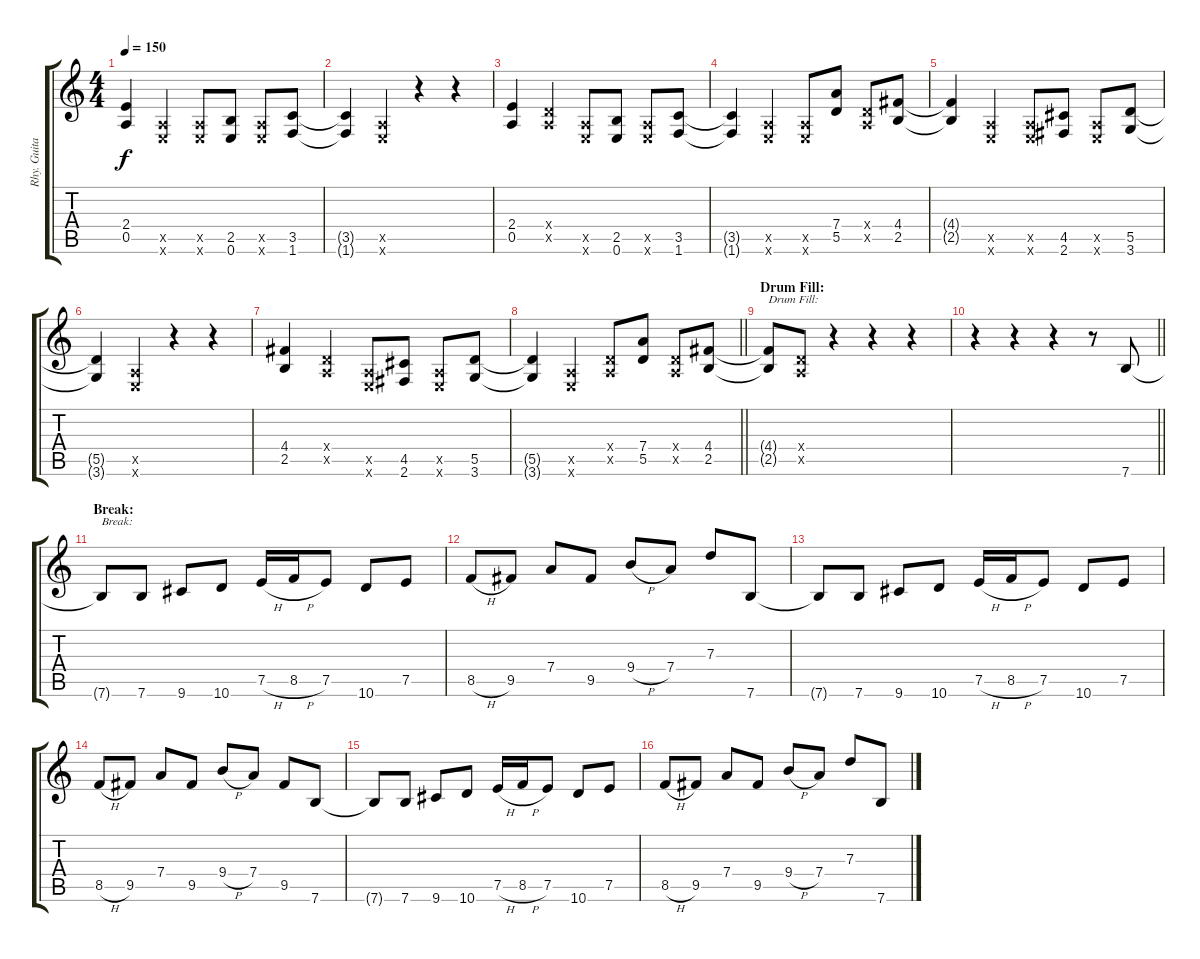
\track ("Rhy. Guitar 2" "Rhy. Guita") {instrument acousticguitarsteel}
\staff {score tabs}
\tuning (E4 B3 G3 D3 A2 E2) {hide}
\ts (4 4)
\tempo 150
\clef g2
\ks c
(2.4{t} 0.5{t}).4{dy f} (0.5{x} 0.6{x}).4 (0.5{x} 0.6{x}).8 (2.5 0.6).8 (0.5{x} 0.6{x}).8 (3.5 1.6).8 |
(3.5{t} 1.6{t}).4 (0.5{x} 0.6{x}).4 r.4 r.4 |
(2.4 0.5).4 (0.4{x} 0.5{x}).4 (0.5{x} 0.6{x}).8 (2.5 0.6).8 (0.5{x} 0.6{x}).8 (3.5 1.6).8 |
(3.5{t} 1.6{t}).4 (0.5{x} 0.6{x}).4 (0.5{x} 0.6{x}).8 (7.4 5.5).8 (0.4{x} 0.5{x}).8 (4.4 2.5).8 |
(4.4{t} 2.5{t}).4 (0.5{x} 0.6{x}).4 (0.5{x} 0.6{x}).8 (4.5 2.6).8 (0.5{x} 0.6{x}).8 (5.5 3.6).8 |
(5.5{t} 3.6{t}).4 (0.5{x} 0.6{x}).4 r.4 r.4 |
(4.4 2.5).4 (0.4{x} 0.5{x}).4 (0.5{x} 0.6{x}).8 (4.5 2.6).8 (0.5{x} 0.6{x}).8 (5.5 3.6).8 |
\barLineRight lightlight
(5.5{t} 3.6{t}).4 (0.5{x} 0.6{x}).4 (0.4{x} 0.5{x}).8 (7.4 5.5).8 (0.4{x} 0.5{x}).8 (4.4 2.5).8 |
\section ("" "Drum Fill:")
(4.4{t} 2.5{t}).8{txt "Drum Fill:"} (0.4{x} 0.5{x}).8 r.4 r.4 r.4 |
\barLineRight lightlight
r.4 r.4 r.4 r.8 7.6.8 |
\section ("" "Break:")
7.6{t}.8{txt "Break:"} 7.6.8 9.6.8 10.6.8 7.5{h}.16 8.5{h}.16 7.5.8 10.6.8 7.5.8 |
8.5{h}.8 9.5.8 7.4.8 9.5.8 9.4{h}.8 7.4.8 7.3.8 7.6.8 |
7.6{t}.8 7.6.8 9.6.8 10.6.8 7.5{h}.16 8.5{h}.16 7.5.8 10.6.8 7.5.8 |
8.5{h}.8 9.5.8 7.4.8 9.5.8 9.4{h}.8 7.4.8 9.5.8 7.6.8 |
7.6{t}.8 7.6.8 9.6.8 10.6.8 7.5{h}.16 8.5{h}.16 7.5.8 10.6.8 7.5.8 |
8.5{h}.8 9.5.8 7.4.8 9.5.8 9.4{h}.8 7.4.8 7.3.8 7.6.8
